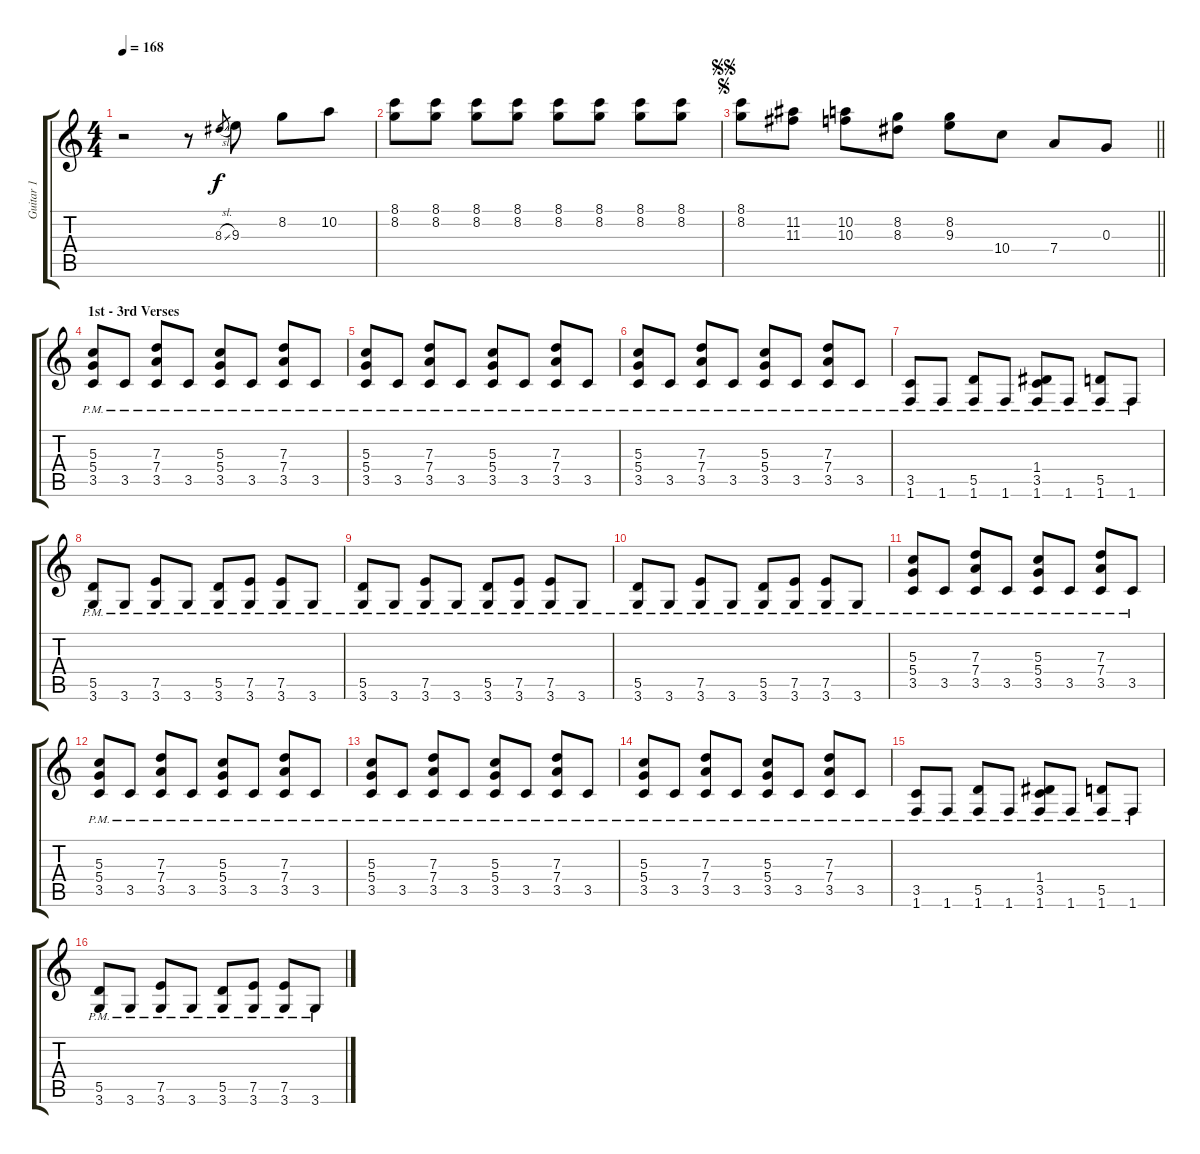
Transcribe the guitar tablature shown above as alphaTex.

\track ("Guitar 1" "Guitar 1") {instrument electricguitarclean}
\staff {score tabs}
\tuning (E4 B3 G3 D3 A2 E2) {hide}
\ts (4 4)
\tempo 168
\clef g2
\ks c
r.2{dy f instrument electricguitarclean} r.8 8.3{sl}.8{gr} 9.3.8 8.2.8 10.2.8 |
(8.1 8.2).8 (8.1 8.2).8 (8.1 8.2).8 (8.1 8.2).8 (8.1 8.2).8 (8.1 8.2).8 (8.1 8.2).8 (8.1 8.2).8 |
\jump segno
\jump segnosegno
\barLineRight lightlight
(8.1 8.2).8 (11.2 11.3).8 (10.2 10.3).8 (8.2 8.3).8 (8.2 9.3).8 10.4.8 7.4.8 0.3.8 |
\section ("" "1st - 3rd Verses")
(5.3{pm} 5.4{pm} 3.5{pm}).8 3.5{pm}.8 (7.3{pm} 7.4{pm} 3.5{pm}).8 3.5{pm}.8 (5.3{pm} 5.4{pm} 3.5{pm}).8 3.5{pm}.8 (7.3{pm} 7.4{pm} 3.5{pm}).8 3.5{pm}.8 |
(5.3{pm} 5.4{pm} 3.5{pm}).8 3.5{pm}.8 (7.3{pm} 7.4{pm} 3.5{pm}).8 3.5{pm}.8 (5.3{pm} 5.4{pm} 3.5{pm}).8 3.5{pm}.8 (7.3{pm} 7.4{pm} 3.5{pm}).8 3.5{pm}.8 |
(5.3{pm} 5.4{pm} 3.5{pm}).8 3.5{pm}.8 (7.3{pm} 7.4{pm} 3.5{pm}).8 3.5{pm}.8 (5.3{pm} 5.4{pm} 3.5{pm}).8 3.5{pm}.8 (7.3{pm} 7.4{pm} 3.5{pm}).8 3.5{pm}.8 |
(3.5{pm} 1.6{pm}).8 1.6{pm}.8 (5.5{pm} 1.6{pm}).8 1.6{pm}.8 (1.4{pm} 3.5{pm} 1.6{pm}).8 1.6{pm}.8 (5.5{pm} 1.6{pm}).8 1.6{pm}.8 |
(5.5{pm} 3.6{pm}).8 3.6{pm}.8 (7.5{pm} 3.6{pm}).8 3.6{pm}.8 (5.5{pm} 3.6{pm}).8 (7.5{pm} 3.6{pm}).8 (7.5{pm} 3.6{pm}).8 3.6{pm}.8 |
(5.5{pm} 3.6{pm}).8 3.6{pm}.8 (7.5{pm} 3.6{pm}).8 3.6{pm}.8 (5.5{pm} 3.6{pm}).8 (7.5{pm} 3.6{pm}).8 (7.5{pm} 3.6{pm}).8 3.6{pm}.8 |
(5.5{pm} 3.6{pm}).8 3.6{pm}.8 (7.5{pm} 3.6{pm}).8 3.6{pm}.8 (5.5{pm} 3.6{pm}).8 (7.5{pm} 3.6{pm}).8 (7.5{pm} 3.6{pm}).8 3.6{pm}.8 |
(5.3{pm} 5.4{pm} 3.5{pm}).8 3.5{pm}.8 (7.3{pm} 7.4{pm} 3.5{pm}).8 3.5{pm}.8 (5.3{pm} 5.4{pm} 3.5{pm}).8 3.5{pm}.8 (7.3{pm} 7.4{pm} 3.5{pm}).8 3.5{pm}.8 |
(5.3{pm} 5.4{pm} 3.5{pm}).8 3.5{pm}.8 (7.3{pm} 7.4{pm} 3.5{pm}).8 3.5{pm}.8 (5.3{pm} 5.4{pm} 3.5{pm}).8 3.5{pm}.8 (7.3{pm} 7.4{pm} 3.5{pm}).8 3.5{pm}.8 |
(5.3{pm} 5.4{pm} 3.5{pm}).8 3.5{pm}.8 (7.3{pm} 7.4{pm} 3.5{pm}).8 3.5{pm}.8 (5.3{pm} 5.4{pm} 3.5{pm}).8 3.5{pm}.8 (7.3{pm} 7.4{pm} 3.5{pm}).8 3.5{pm}.8 |
(5.3{pm} 5.4{pm} 3.5{pm}).8 3.5{pm}.8 (7.3{pm} 7.4{pm} 3.5{pm}).8 3.5{pm}.8 (5.3{pm} 5.4{pm} 3.5{pm}).8 3.5{pm}.8 (7.3{pm} 7.4{pm} 3.5{pm}).8 3.5{pm}.8 |
(3.5{pm} 1.6{pm}).8 1.6{pm}.8 (5.5{pm} 1.6{pm}).8 1.6{pm}.8 (1.4{pm} 3.5{pm} 1.6{pm}).8 1.6{pm}.8 (5.5{pm} 1.6{pm}).8 1.6{pm}.8 |
(5.5{pm} 3.6{pm}).8 3.6{pm}.8 (7.5{pm} 3.6{pm}).8 3.6{pm}.8 (5.5{pm} 3.6{pm}).8 (7.5{pm} 3.6{pm}).8 (7.5{pm} 3.6{pm}).8 3.6{pm}.8
